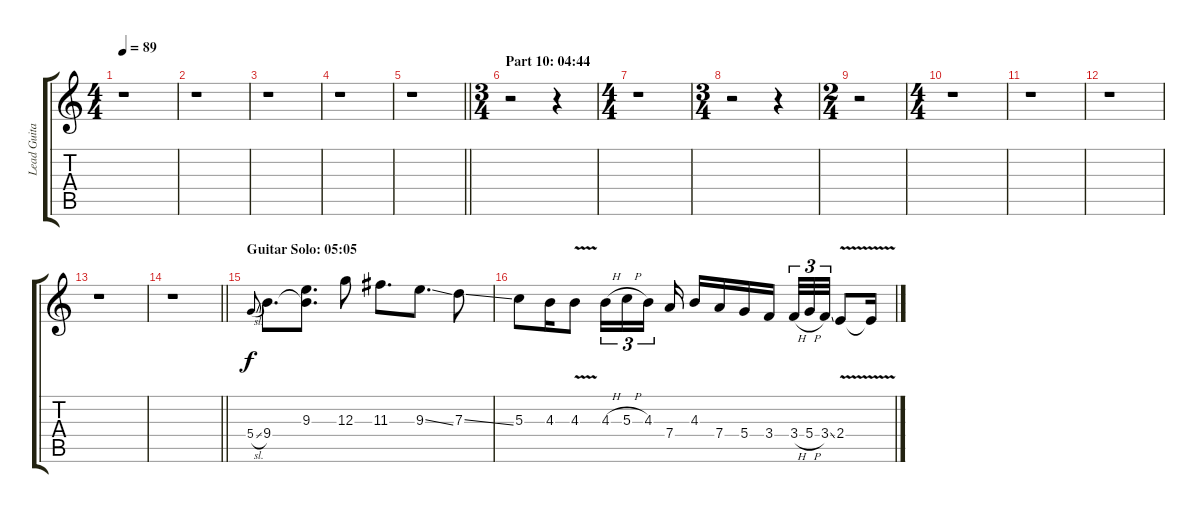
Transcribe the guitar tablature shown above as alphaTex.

\track ("Lead Guitar 1 (Distortion)" "Lead Guita") {instrument overdrivenguitar}
\staff {score tabs}
\tuning (E4 B3 G3 D3 A2 E2) {hide}
\ts (4 4)
\tempo 89
\clef g2
\ks c
r.1{dy f} |
r.1 |
r.1 |
r.1 |
\barLineRight lightlight
r.1 |
\ts (3 4)
\section ("" "Part 10: 04:44")
r.2 r.4 |
\ts (4 4)
r.1 |
\ts (3 4)
r.2 r.4 |
\ts (2 4)
r.2 |
\ts (4 4)
r.1 |
r.1 |
r.1 |
r.1 |
\barLineRight lightlight
r.1 |
\section ("" "Guitar Solo: 05:05")
5.4{sl}.8{gr onbeat} 9.4.8{d} (9.3 9.4{t}).8{d} 12.3.8 11.3.8{d} 9.3{ss}.8{d} 7.3{ss}.8 |
5.3.8 4.3.16 4.3{v}.8 4.3{h}.16{tu (3 2)} 5.3{h}.16{tu (3 2)} 4.3.16{tu (3 2) beam splitsecondary} 7.4.16 4.3.16 7.4.16 5.4.16 3.4.16 3.4{h}.32{tu (3 2)} 5.4{h}.32{tu (3 2)} 3.4{ss}.32{tu (3 2)} 2.4{v}.8 2.4{sl t}.16
